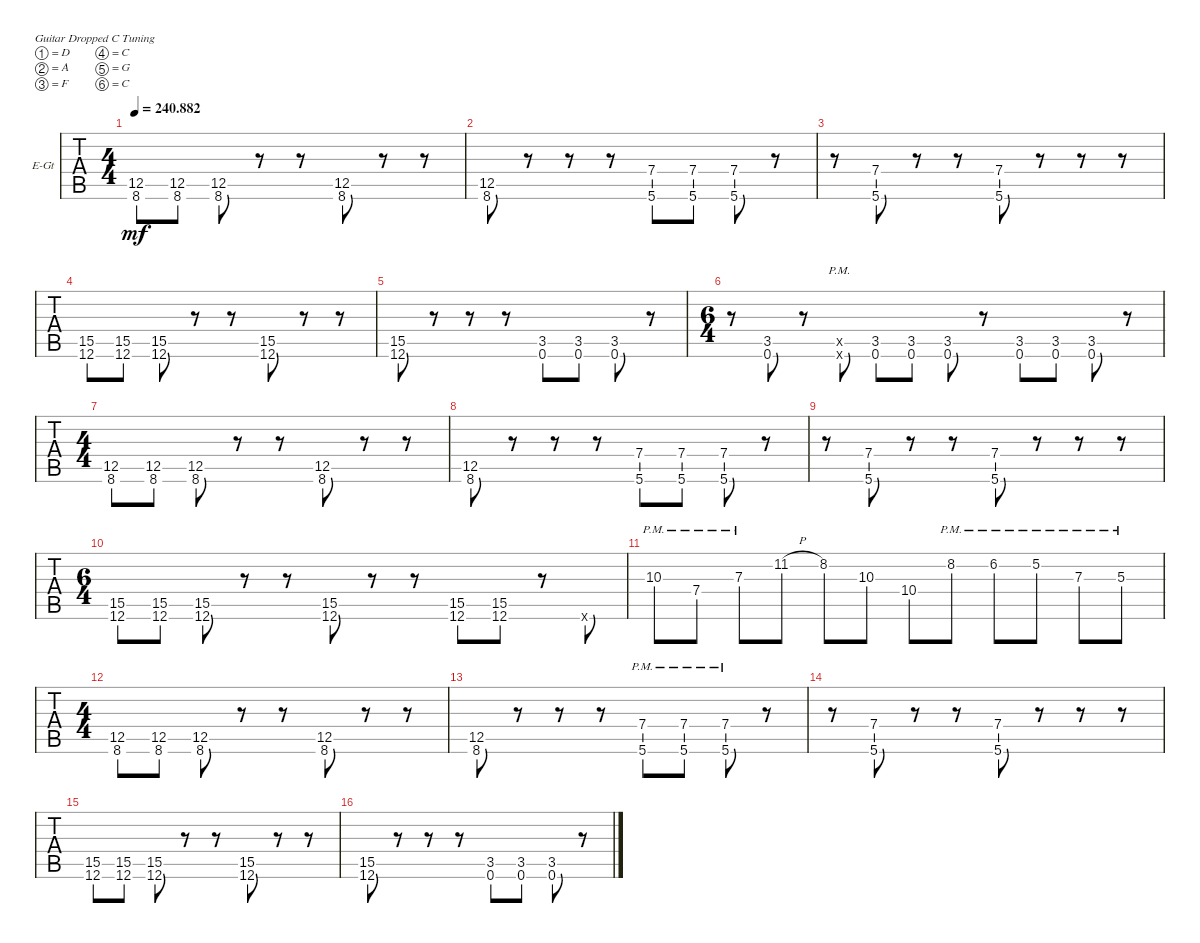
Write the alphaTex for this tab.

\bracketExtendMode groupsimilarinstruments
\firstSystemTrackNameOrientation horizontal
\otherSystemsTrackNameOrientation horizontal
\track ("Electric Guitar" "E-Gt") {instrument overdrivenguitar}
\staff {tabs}
\tuning (D4 A3 F3 C3 G2 C2)
\ts (4 4)
\tempo
240.882
\accidentals auto
\clef g2
\ottava regular
\simile none
\ks c
(12.5 8.6).8{dy mf} (12.5 8.6).8 (12.5 8.6).8 r.8 r.8 (12.5 8.6).8 r.8 r.8 |
(12.5 8.6).8 r.8 r.8 r.8 (5.6 7.4).8 (5.6 7.4).8 (5.6 7.4).8 r.8 |
r.8 (5.6 7.4).8 r.8 r.8 (5.6 7.4).8 r.8 r.8 r.8 |
(12.6 15.5).8 (12.6 15.5).8 (12.6 15.5).8 r.8 r.8 (12.6 15.5).8 r.8 r.8 |
(12.6 15.5).8 r.8 r.8 r.8 (0.6 3.5).8 (0.6 3.5).8 (0.6 3.5).8 r.8 |
\ts (6 4)
r.8 (0.6 3.5).8 r.8 (0.6{pm x} 0.5{x}).8 (0.6 3.5).8 (0.6 3.5).8 (0.6 3.5).8 r.8 (0.6 3.5).8 (0.6 3.5).8 (0.6 3.5).8 r.8 |
\ts (4 4)
(12.5 8.6).8 (12.5 8.6).8 (12.5 8.6).8 r.8 r.8 (12.5 8.6).8 r.8 r.8 |
(12.5 8.6).8 r.8 r.8 r.8 (5.6 7.4).8 (5.6 7.4).8 (5.6 7.4).8 r.8 |
r.8 (5.6 7.4).8 r.8 r.8 (5.6 7.4).8 r.8 r.8 r.8 |
\ts (6 4)
(12.6 15.5).8 (12.6 15.5).8 (12.6 15.5).8 r.8 r.8 (12.6 15.5).8 r.8 r.8 (12.6 15.5).8 (12.6 15.5).8 r.8 0.6{x}.8 |
10.3{pm}.8 7.4{pm}.8 7.3{pm}.8 11.2{h}.8 8.2.8 10.3.8 10.4.8 8.2{pm}.8 6.2{pm}.8 5.2{pm}.8 7.3{pm}.8 5.3{pm}.8 |
\ts (4 4)
(12.5 8.6).8 (12.5 8.6).8 (12.5 8.6).8 r.8 r.8 (12.5 8.6).8 r.8 r.8 |
(12.5 8.6).8 r.8 r.8 r.8 (5.6{pm} 7.4{pm}).8 (5.6{pm} 7.4{pm}).8 (5.6{pm} 7.4{pm}).8 r.8 |
r.8 (5.6 7.4).8 r.8 r.8 (5.6 7.4).8 r.8 r.8 r.8 |
(12.6 15.5).8 (12.6 15.5).8 (12.6 15.5).8 r.8 r.8 (12.6 15.5).8 r.8 r.8 |
(12.6 15.5).8 r.8 r.8 r.8 (0.6 3.5).8 (0.6 3.5).8 (0.6 3.5).8 r.8
